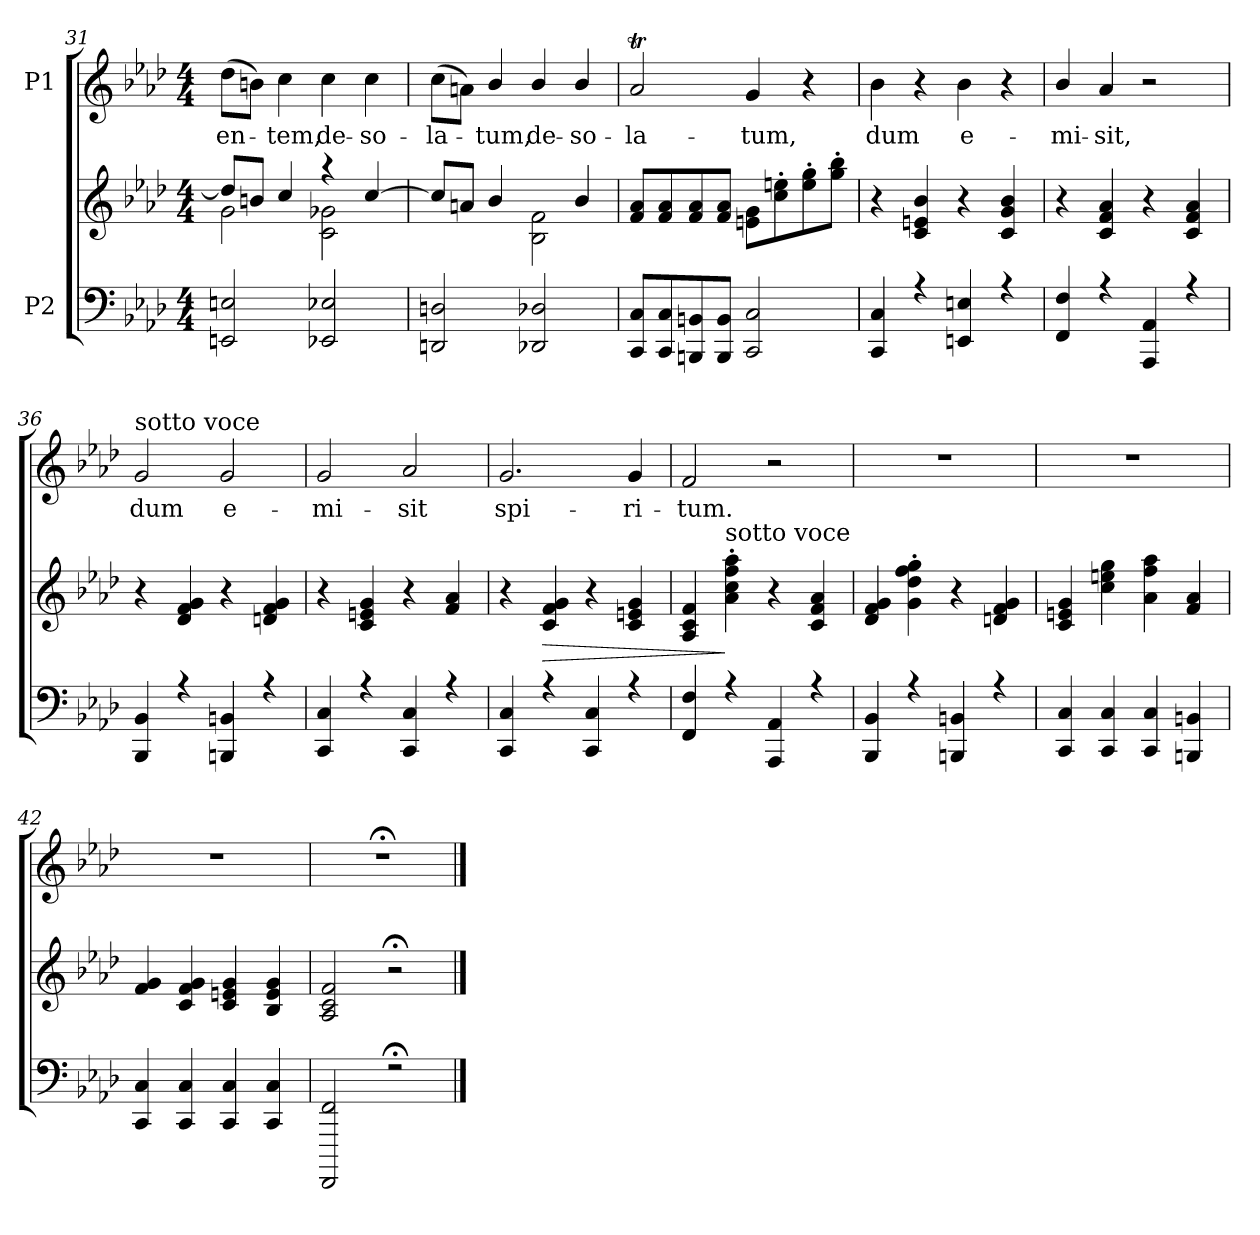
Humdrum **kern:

**kern	**kern	**dynam	**kern	**text
*part2	*part2	*part2	*part1	*part1
*staff3	*staff2	*staff2/3	*staff1	*staff1
*I"P2	*	*	*I"P1	*
*clefF4	*clefG2	*	*clefG2	*
*k[b-e-a-d-]	*k[b-e-a-d-]	*	*k[b-e-a-d-]	*
*A-:	*A-:	*	*A-:	*
*M4/4	*M4/4	*	*M4/4	*
=31	=31	=31	=31	=31
*^	*^	*	*	*
*	*	*	*^	*	*	*
!	!	!	!	!	!	!	!LO:LY:b
2EEn/ 2En/	1ryy	1ryy	2g\	8dd-/L]	.	(>8dd-\L	-en-
.	.	.	.	8bn/J	.	8bn\J)	.
!	!	!	!	!	!	!	!LO:LY:b
.	.	.	.	4cc/	.	4cc\	-tem,
!	!	!	!	!	!	!	!LO:LY:b
2EE-X/ 2E-X/	.	.	2c\ 2g-X\	4raa	.	4cc\	de-
!	!	!	!	!	!	!	!LO:LY:b
.	.	.	.	[<4cc/	.	4cc\	-so-
!!LO:LB:g=z
=32	=32	=32	=32	=32	=32	=32	=32
!	!	!	!	!	!	!	!LO:LY:b
2DDn/ 2Dn/	1ryy	1ryy	2ryy	8cc/L]	.	(>8cc\L	-la-
.	.	.	.	8an/J	.	8an\J)	.
!	!	!	!	!	!	!	!LO:LY:b
.	.	.	.	4b-/	.	4b-/	-tum,
!	!	!	!	!	!	!	!LO:LY:b
2DD-X/ 2D-X/	.	.	2B-\ 2f\	4ryy	.	4b-/	de-
!	!	!	!	!	!	!	!LO:LY:b
.	.	.	.	4b-/	.	4b-/	-so-
=33	=33	=33	=33	=33	=33	=33	=33
!	!	!	!	!	!	!	!LO:LY:b
8CC/ 8C/L	1ryy	1ryy	1ryy	8f/ 8a-/L	.	2a-T/	-la-
8CC/ 8C/	.	.	.	8f/ 8a-/	.	.	.
8BBBn/ 8BBn/	.	.	.	8f/ 8a-/	.	.	.
8BBB/ 8BB/J	.	.	.	8f/ 8a-/J	.	.	.
!	!	!	!	!	!	!	!LO:LY:b
2CC/ 2C/	.	.	.	8en\ 8g\L	.	4g/	-tum,
.	.	.	.	8cc\'> 8een\'>	.	.	.
.	.	.	.	8ee\'> 8gg\'>	.	4r	.
.	.	.	.	8gg\'> 8bb-\'>J	.	.	.
=34	=34	=34	=34	=34	=34	=34	=34
!	!	!	!	!	!	!	!LO:LY:b
4CC/ 4C/	1ryy	1ryy	1ryy	4r	.	4b-\	dum
4r	.	.	.	4c/ 4en/ 4b-/	.	4r	.
!	!	!	!	!	!	!	!LO:LY:b
4EEn/ 4En/	.	.	.	4r	.	4b-\	e-
4r	.	.	.	4c/ 4g/ 4b-/	.	4r	.
=35	=35	=35	=35	=35	=35	=35	=35
!	!	!	!	!	!	!	!LO:LY:b
4FF/ 4F/	1ryy	1ryy	1ryy	4r	.	4b-/	-mi-
!	!	!	!	!	!	!	!LO:LY:b
4r	.	.	.	4c/ 4f/ 4a-/	.	4a-/	-sit,
4AAA-/ 4AA-/	.	.	.	4r	.	2r	.
4r	.	.	.	4c/ 4f/ 4a-/	.	.	.
=36	=36	=36	=36	=36	=36	=36	=36
!	!	!	!	!	!	!LO:TX:a:t=sotto voce	!
!	!	!	!	!	!	!	!LO:LY:b
4BBB-/ 4BB-/	1ryy	1ryy	1ryy	4r	.	2g/	dum
4r	.	.	.	4d-/ 4f/ 4g/	.	.	.
!	!	!	!	!	!	!	!LO:LY:b
4BBBn/ 4BBn/	.	.	.	4r	.	2g/	e-
4r	.	.	.	4dn/ 4f/ 4g/	.	.	.
=37	=37	=37	=37	=37	=37	=37	=37
!	!	!	!	!	!	!	!LO:LY:b
4CC/ 4C/	1ryy	1ryy	1ryy	4r	.	2g/	-mi-
4r	.	.	.	4c/ 4en/ 4g/	.	.	.
!	!	!	!	!	!	!	!LO:LY:b
4CC/ 4C/	.	.	.	4r	.	2a-/	-sit
4r	.	.	.	4f/ 4a-/	.	.	.
!!LO:PB:g=z
=38	=38	=38	=38	=38	=38	=38	=38
!	!	!	!	!	!	!	!LO:LY:b
4CC/ 4C/	1ryy	1ryy	1ryy	4r	.	2.g/	spi-
!	!	!	!	!	!LO:HP:b	!	!
4r	.	.	.	4c/ 4f/ 4g/	>	.	.
4CC/ 4C/	.	.	.	4r	.	.	.
!	!	!	!	!	!	!	!LO:LY:b
4r	.	.	.	4c/ 4en/ 4g/	.	4g/	-ri-
=39	=39	=39	=39	=39	=39	=39	=39
!	!	!	!	!	!	!	!LO:LY:b
4FF/ 4F/	1ryy	1ryy	1ryy	4A-/ 4c/ 4f/	.	2f/	-tum.
!	!	!	!	!LO:TX:a:t=sotto voce	!	!	!
4r	.	.	.	4a-\'> 4cc\'> 4ff\'> 4aa-\'>	]	.	.
4AAA-/ 4AA-/	.	.	.	4r	.	2r	.
4r	.	.	.	4c/ 4f/ 4a-/	.	.	.
=40	=40	=40	=40	=40	=40	=40	=40
4BBB-/ 4BB-/	1ryy	1ryy	1ryy	4d-/ 4f/ 4g/	.	1r	.
4r	.	.	.	4g\'> 4dd-\'> 4ff\'> 4gg\'>	.	.	.
4BBBn/ 4BBn/	.	.	.	4r	.	.	.
4r	.	.	.	4dn/ 4f/ 4g/	.	.	.
=41	=41	=41	=41	=41	=41	=41	=41
4CC/ 4C/	1ryy	1ryy	1ryy	4c/ 4en/ 4g/	.	1r	.
4CC/ 4C/	.	.	.	4cc\ 4een\ 4gg\	.	.	.
4CC/ 4C/	.	.	.	4a-\ 4ff\ 4aa-\	.	.	.
4BBBn/ 4BBn/	.	.	.	4f/ 4a-/	.	.	.
=42	=42	=42	=42	=42	=42	=42	=42
4CC/ 4C/	1ryy	1ryy	1ryy	4f/ 4g/	.	1r	.
4CC/ 4C/	.	.	.	4c/ 4f/ 4g/	.	.	.
4CC/ 4C/	.	.	.	4c/ 4en/ 4g/	.	.	.
4CC/ 4C/	.	.	.	4B-/ 4e/ 4g/	.	.	.
=43	=43	=43	=43	=43	=43	=43	=43
2FFFF/ 2FF/	1ryy	1ryy	1ryy	2A-/ 2c/ 2f/	.	1r;<	.
2r;<	.	.	.	2r;<	.	.	.
*v	*v	*	*	*	*	*	*
*	*v	*v	*v	*	*	*
==	==	==	==	==
*-	*-	*-	*-	*-
